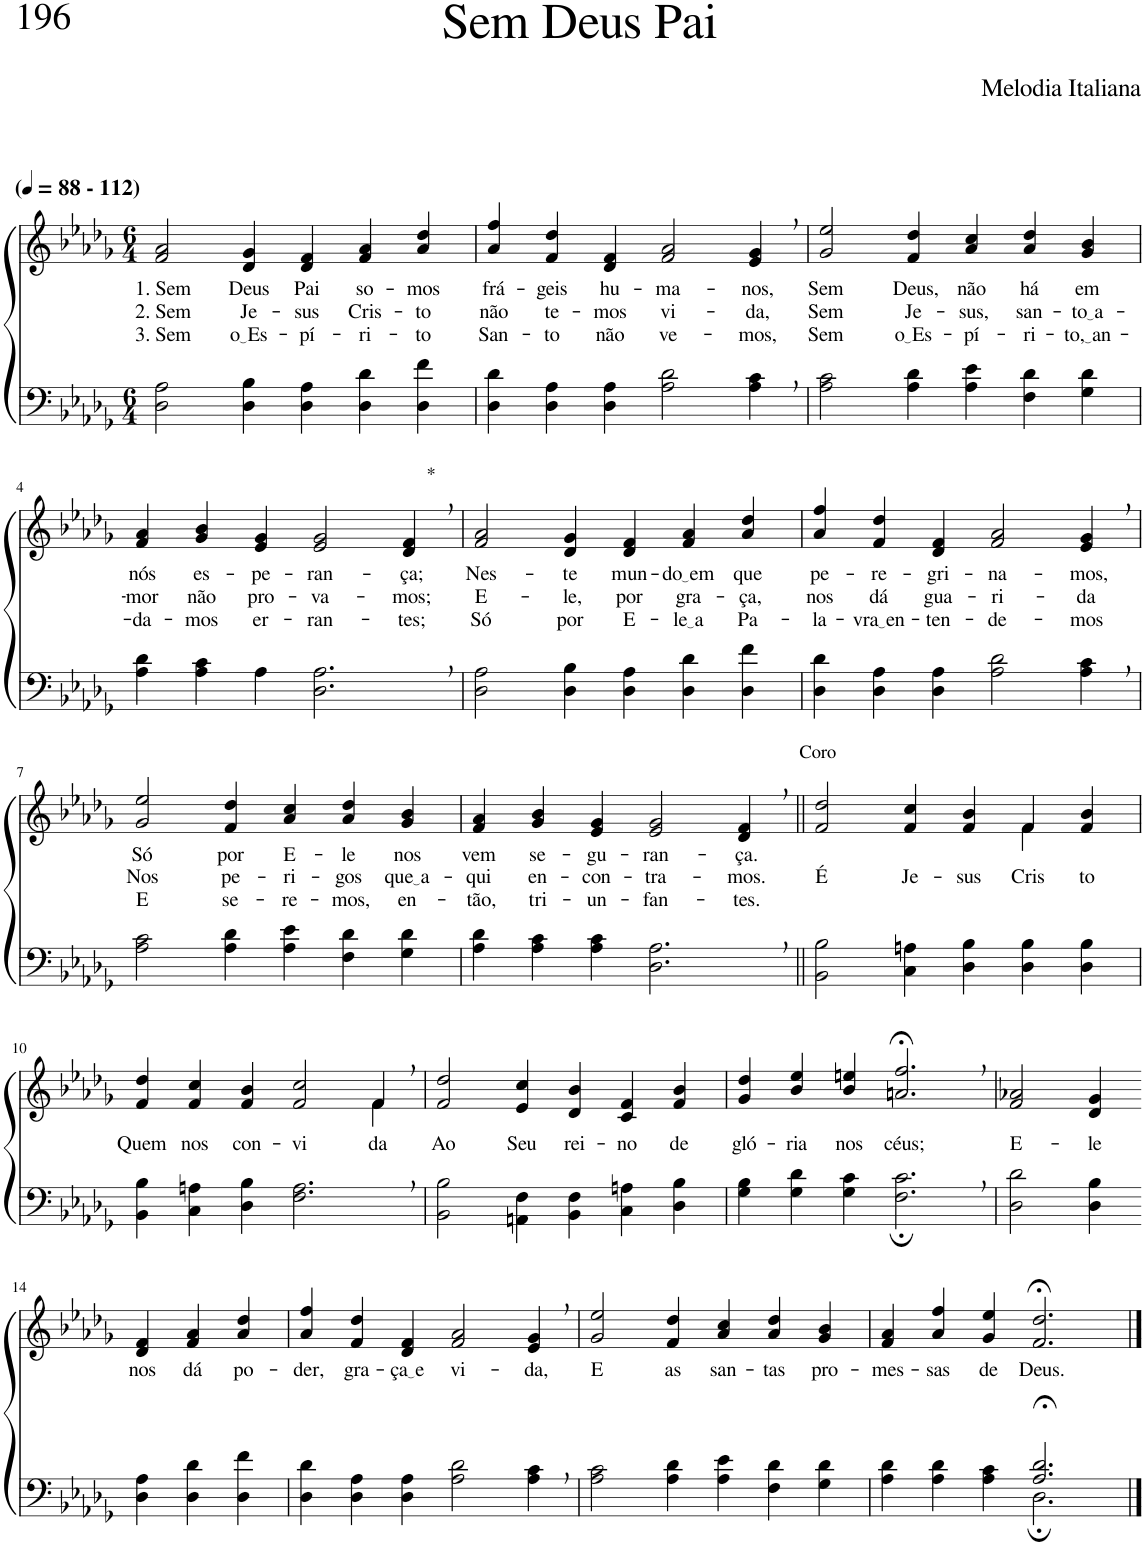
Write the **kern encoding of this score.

**kern	**kern	**text	**text	**text
*part2	*part1	*part1	*part1	*part1
*staff2	*staff1	*staff1	*staff1	*staff1
*I"Parte III e IV	*I"Parte I e II	*	*	*
*clefF4	*clefG2	*	*	*
*Trd2c3	*Trd2c3	*	*	*
*k[b-e-a-d-g-]	*k[b-e-a-d-g-]	*	*	*
*M6/4	*M6/4	*	*	*
*MM88	*MM88	*	*	*
=1	=1	=1	=1	=1
!	!LO:TX:a:B:t=(	!	!	!
!	!LO:TX:a:B:t=- 112)	!	!	!
!	!	!LO:LY:b	!LO:LY:b	!LO:LY:b
2D-\ 2A-\	2f/ 2a-/	1. Sem	2. Sem	3. Sem
!	!	!LO:LY:b	!LO:LY:b	!LO:LY:b
4D-\ 4B-\	4d-/ 4g-/	Deus	Je-	o Es
!	!	!LO:LY:b	!LO:LY:b	!LO:LY:b
4D-\ 4A-\	4d-/ 4f/	Pai	-sus	-pí-
!	!	!LO:LY:b	!LO:LY:b	!LO:LY:b
4D-\ 4d-\	4f/ 4a-/	so-	Cris-	-ri-
!	!	!LO:LY:b	!LO:LY:b	!LO:LY:b
4D-\ 4f\	4a-/ 4dd-/	-mos	-to	-to
=2	=2	=2	=2	=2
!	!	!LO:LY:b	!LO:LY:b	!LO:LY:b
4D-\ 4d-\	4a-/ 4ff/	frá-	não	San-
!	!	!LO:LY:b	!LO:LY:b	!LO:LY:b
4D-\ 4A-\	4f/ 4dd-/	-geis	te-	-to
!	!	!LO:LY:b	!LO:LY:b	!LO:LY:b
4D-\ 4A-\	4d-/ 4f/	hu-	-mos	não
!	!	!LO:LY:b	!LO:LY:b	!LO:LY:b
2A-\ 2d-\	2f/ 2a-/	-ma-	vi-	ve-
!	!	!LO:LY:b	!LO:LY:b	!LO:LY:b
4A-\, 4c\,	4e-/, 4g-/,	-nos,	-da,	-mos,
=3	=3	=3	=3	=3
!	!	!LO:LY:b	!LO:LY:b	!LO:LY:b
2A-\ 2c\	2g-/ 2ee-/	Sem	Sem	Sem
!	!	!LO:LY:b	!LO:LY:b	!LO:LY:b
4A-\ 4d-\	4f/ 4dd-/	Deus,	Je-	o Es
!	!	!LO:LY:b	!LO:LY:b	!LO:LY:b
4A-\ 4e-\	4a-/ 4cc/	não	-sus,	-pí-
!	!	!LO:LY:b	!LO:LY:b	!LO:LY:b
4F\ 4d-\	4a-/ 4dd-/	há	san-	-ri-
!	!	!LO:LY:b	!LO:LY:b	!LO:LY:b
4G-\ 4d-\	4g-/ 4b-/	em	to a	to, an
!!LO:LB:g=z
=4	=4	=4	=4	=4
!	!	!LO:LY:b	!LO:LY:b	!LO:LY:b
4A-\ 4d-\	4f/ 4a-/	nós	-mor	-da-
!	!	!LO:LY:b	!LO:LY:b	!LO:LY:b
4A-\ 4c\	4g-/ 4b-/	es-	não	-mos
!	!	!LO:LY:b	!LO:LY:b	!LO:LY:b
4A-\	4e-/ 4g-/	-pe-	pro-	er-
!	!	!LO:LY:b	!LO:LY:b	!LO:LY:b
2.D-\, 2.A-\,	2e-/ 2g-/	-ran-	-va-	-ran-
!	!LO:TX:a:t=*	!	!	!
!	!	!LO:LY:b	!LO:LY:b	!LO:LY:b
.	4d-/, 4f/,	-ça;	-mos;	-tes;
=5	=5	=5	=5	=5
!	!	!LO:LY:b	!LO:LY:b	!LO:LY:b
2D-\ 2A-\	2f/ 2a-/	Nes-	E-	Só
!	!	!LO:LY:b	!LO:LY:b	!LO:LY:b
4D-\ 4B-\	4d-/ 4g-/	-te	-le,	por
!	!	!LO:LY:b	!LO:LY:b	!LO:LY:b
4D-\ 4A-\	4d-/ 4f/	mun-	por	E-
!	!	!LO:LY:b	!LO:LY:b	!LO:LY:b
4D-\ 4d-\	4f/ 4a-/	do em	gra-	le a
!	!	!LO:LY:b	!LO:LY:b	!LO:LY:b
4D-\ 4f\	4a-/ 4dd-/	que	-ça,	Pa-
=6	=6	=6	=6	=6
!	!	!LO:LY:b	!LO:LY:b	!LO:LY:b
4D-\ 4d-\	4a-/ 4ff/	pe-	nos	-la-
!	!	!LO:LY:b	!LO:LY:b	!LO:LY:b
4D-\ 4A-\	4f/ 4dd-/	-re-	dá	vra en
!	!	!LO:LY:b	!LO:LY:b	!LO:LY:b
4D-\ 4A-\	4d-/ 4f/	-gri-	gua-	-ten-
!	!	!LO:LY:b	!LO:LY:b	!LO:LY:b
2A-\ 2d-\	2f/ 2a-/	-na-	-ri-	-de-
!	!	!LO:LY:b	!LO:LY:b	!LO:LY:b
4A-\, 4c\,	4e-/, 4g-/,	-mos,	-da	-mos
!!LO:LB:g=z
=7	=7	=7	=7	=7
!	!	!LO:LY:b	!LO:LY:b	!LO:LY:b
2A-\ 2c\	2g-/ 2ee-/	Só	Nos	E
!	!	!LO:LY:b	!LO:LY:b	!LO:LY:b
4A-\ 4d-\	4f/ 4dd-/	por	pe-	se-
!	!	!LO:LY:b	!LO:LY:b	!LO:LY:b
4A-\ 4e-\	4a-/ 4cc/	E-	-ri-	-re-
!	!	!LO:LY:b	!LO:LY:b	!LO:LY:b
4F\ 4d-\	4a-/ 4dd-/	-le	-gos	-mos,
!	!	!LO:LY:b	!LO:LY:b	!LO:LY:b
4G-\ 4d-\	4g-/ 4b-/	nos	que a	en-
=8	=8	=8	=8	=8
!	!	!LO:LY:b	!LO:LY:b	!LO:LY:b
4A-\ 4d-\	4f/ 4a-/	vem	-qui	-tão,
!	!	!LO:LY:b	!LO:LY:b	!LO:LY:b
4A-\ 4c\	4g-/ 4b-/	se-	en-	tri-
!	!	!LO:LY:b	!LO:LY:b	!LO:LY:b
4A-\ 4c\	4e-/ 4g-/	-gu-	-con-	-un-
!	!	!LO:LY:b	!LO:LY:b	!LO:LY:b
2.D-\, 2.A-\,	2e-/ 2g-/	-ran-	-tra-	-fan-
!	!LO:TX:a:t=Coro	!	!	!
!	!	!LO:LY:b	!LO:LY:b	!LO:LY:b
.	4d-/, 4f/,	-ça.	-mos.	-tes.
=9||	=9||	=9||	=9||	=9||
!	!	!	!LO:LY:b	!
*	*^	*	*	*
2BB-\ 2B-\	2f/ 2dd-/	1ryy	.	É	.
!	!	!	!	!LO:LY:b	!
4C\ 4An\	4f/ 4cc/	.	.	Je-	.
!	!	!	!	!LO:LY:b	!
4D-\ 4B-\	4f/ 4b-/	.	.	-sus	.
!	!	!	!	!LO:LY:b	!
4D-\ 4B-\	4f/	4f\	.	Cris-	.
!	!	!	!	!LO:LY:b	!
4D-\ 4B-\	4f/ 4b-/	4ryy	.	-to	.
!!LO:LB:g=z	!!
=10	=10	=10	=10	=10	=10
!	!	!	!LO:LY:b	!	!
4BB-\ 4B-\	4f/ 4dd-/	4ryy	Quem	.	.
!	!	!	!LO:LY:b	!	!
*	*v	*v	*	*	*
4C\ 4An\	4f/ 4cc/	nos	.	.
!	!	!LO:LY:b	!	!
4D-\ 4B-\	4f/ 4b-/	con-	.	.
!	!	!LO:LY:b	!	!
2.F\, 2.A\,	2f/ 2cc/	-vi-	.	.
*	*^	*	*	*
!	!	!	!LO:LY:b	!	!
.	4f,/	4f\	-da	.	.
=11	=11	=11	=11	=11	=11
!	!	!	!LO:LY:b	!	!
*	*v	*v	*	*	*
2BB-\ 2B-\	2f/ 2dd-/	Ao	.	.
!	!	!LO:LY:b	!	!
4AAn\ 4F\	4e-/ 4cc/	Seu	.	.
!	!	!LO:LY:b	!	!
4BB-\ 4F\	4d-/ 4b-/	rei-	.	.
!	!	!LO:LY:b	!	!
4C\ 4An\	4c/ 4f/	-no	.	.
!	!	!LO:LY:b	!	!
4D-\ 4B-\	4f/ 4b-/	de	.	.
=12	=12	=12	=12	=12
!	!	!LO:LY:b	!	!
4G-\ 4B-\	4g-/ 4dd-/	gló-	.	.
!	!	!LO:LY:b	!	!
4G-\ 4d-\	4b-/ 4ee-/	-ria	.	.
!	!	!LO:LY:b	!	!
4G-\ 4c\	4b-/ 4een/	nos	.	.
!	!	!LO:LY:b	!	!
2.F\;, 2.c\;,	2.an/;<, 2.ff/;<,	céus;	.	.
=13	=13	=13	=13	=13
!	!	!LO:LY:b	!	!
2D-\ 2d-\	2f/ 2a-X/	E-	.	.
!	!	!LO:LY:b	!	!
4D-\ 4B-\	4d-/ 4g-/	-le	.	.
!!LO:LB:g=z
=14-	=14-	=14-	=14-	=14-
!	!	!LO:LY:b	!	!
4D-\ 4A-\	4d-/ 4f/	nos	.	.
!	!	!LO:LY:b	!	!
4D-\ 4d-\	4f/ 4a-/	dá	.	.
!	!	!LO:LY:b	!	!
4D-\ 4f\	4a-/ 4dd-/	po-	.	.
=15	=15	=15	=15	=15
!	!	!LO:LY:b	!	!
4D-\ 4d-\	4a-/ 4ff/	-der,	.	.
!	!	!LO:LY:b	!	!
4D-\ 4A-\	4f/ 4dd-/	gra-	.	.
!	!	!LO:LY:b	!	!
4D-\ 4A-\	4d-/ 4f/	ça e	.	.
!	!	!LO:LY:b	!	!
2A-\ 2d-\	2f/ 2a-/	vi-	.	.
!	!	!LO:LY:b	!	!
4A-\, 4c\,	4e-/, 4g-/,	-da,	.	.
=16	=16	=16	=16	=16
!	!	!LO:LY:b	!	!
2A-\ 2c\	2g-/ 2ee-/	E	.	.
!	!	!LO:LY:b	!	!
4A-\ 4d-\	4f/ 4dd-/	as	.	.
!	!	!LO:LY:b	!	!
4A-\ 4e-\	4a-/ 4cc/	san-	.	.
!	!	!LO:LY:b	!	!
4F\ 4d-\	4a-/ 4dd-/	-tas	.	.
!	!	!LO:LY:b	!	!
4G-\ 4d-\	4g-/ 4b-/	pro-	.	.
=17	=17	=17	=17	=17
*^	*	*	*	*
!	!	!	!LO:LY:b	!	!
2.ryy	4A-\ 4d-\	4f/ 4a-/	-mes-	.	.
!	!	!	!LO:LY:b	!	!
.	4A-\ 4d-\	4a-/ 4ff/	-sas	.	.
!	!	!	!LO:LY:b	!	!
.	4A-\ 4c\	4g-/ 4ee-/	de	.	.
!	!	!	!LO:LY:b	!	!
2.A-/;< 2.d-/;<	2.D-;\	2.f/;< 2.dd-/;<	Deus.	.	.
*v	*v	*	*	*	*
==	==	==	==	==
*-	*-	*-	*-	*-
